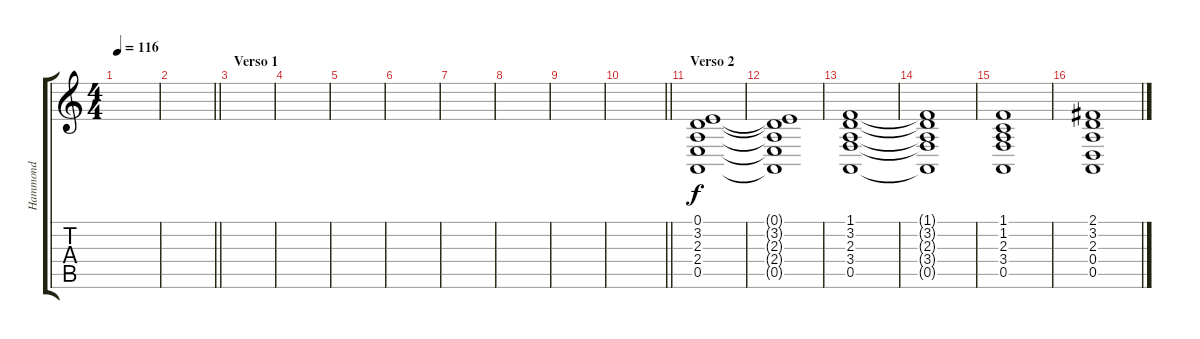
\track ("Hammond" "Hammond") {instrument drawbarorgan}
\staff {score tabs}
\tuning (E4 B3 G3 D3 A2 E2) {hide}
\ts (4 4)
\tempo 116
\clef g2
\ks c
|
\barLineRight lightlight
|
\section ("" "Verso 1")
|
|
|
|
|
|
|
\barLineRight lightlight
|
\section ("" "Verso 2")
(0.1 3.2 2.3 2.4 0.5).1 |
(0.1{t} 3.2{t} 2.3{t} 2.4{t} 0.5{t}).1 |
(1.1 3.2 2.3 3.4 0.5).1 |
(1.1{t} 3.2{t} 2.3{t} 3.4{t} 0.5{t}).1 |
(1.1 1.2 2.3 3.4 0.5).1 |
(2.1 3.2 2.3 0.4 0.5).1
